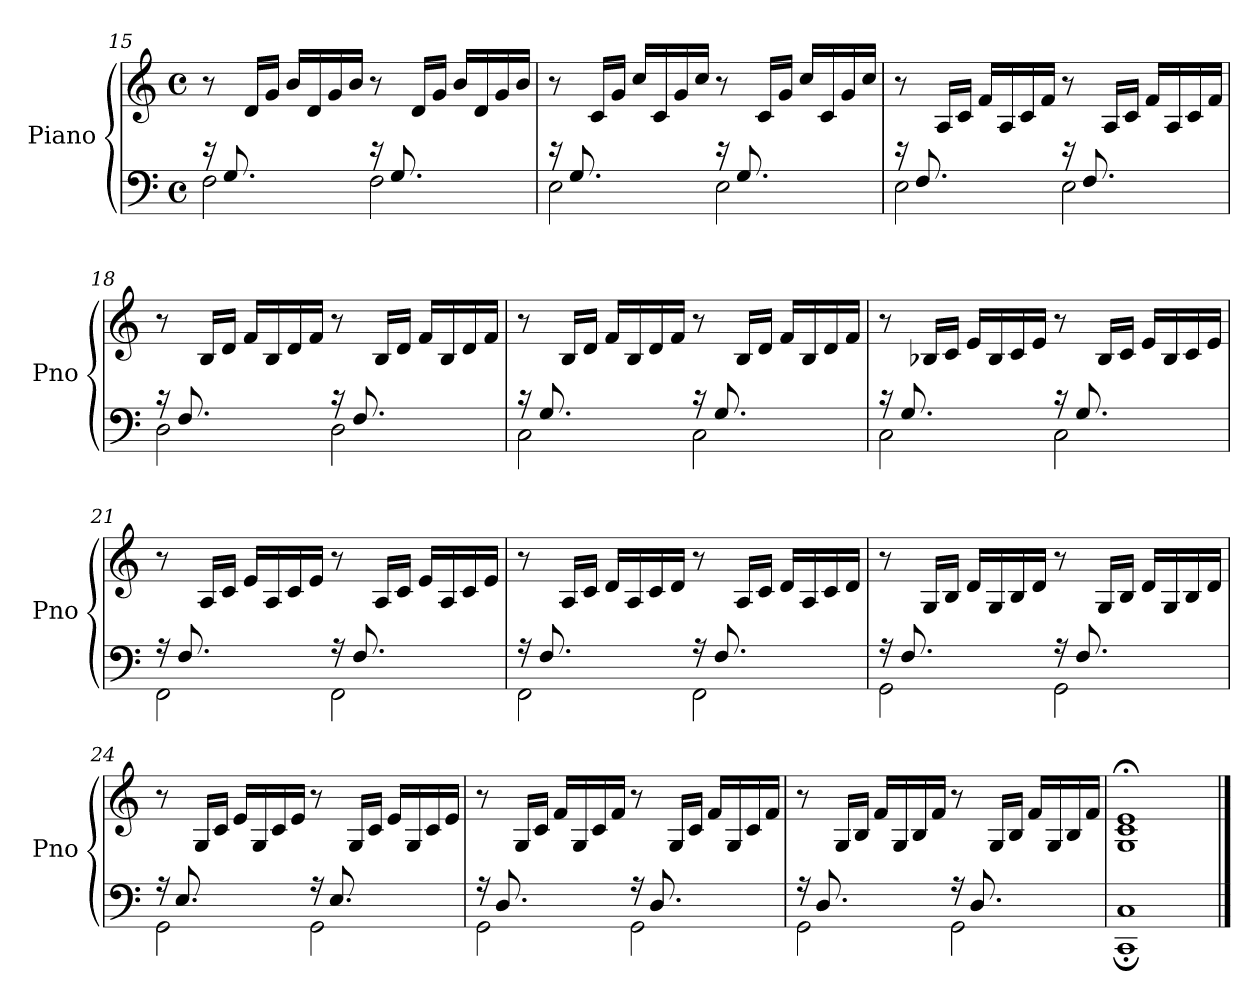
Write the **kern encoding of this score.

**kern	**kern
*part1	*part1
*staff2	*staff1
*I"Piano	*
*I'Pno	*
!!LO:LB:g=z
*clefF4	*clefG2
*k[]	*k[]
*C:	*C:
*M4/4	*M4/4
*met(c)	*met(c)
=15	=15
*^	*
16r	2F\	8r
8.G/	.	.
.	.	16dLL
.	.	16gJJ
4ryy	.	16bLL
.	.	16d
.	.	16g
.	.	16bJJ
16r	2F\	8r
8.G/	.	.
.	.	16dLL
.	.	16gJJ
4ryy	.	16bLL
.	.	16d
.	.	16g
.	.	16bJJ
=16	=16	=16
16r	2E\	8r
8.G/	.	.
.	.	16cLL
.	.	16gJJ
4ryy	.	16ccLL
.	.	16c
.	.	16g
.	.	16ccJJ
16r	2E\	8r
8.G/	.	.
.	.	16cLL
.	.	16gJJ
4ryy	.	16ccLL
.	.	16c
.	.	16g
.	.	16ccJJ
!!LO:LB:g=z
=17	=17	=17
16r	2E\	8r
8.F/	.	.
.	.	16ALL
.	.	16cJJ
4ryy	.	16fLL
.	.	16A
.	.	16c
.	.	16fJJ
16r	2E\	8r
8.F/	.	.
.	.	16ALL
.	.	16cJJ
4ryy	.	16fLL
.	.	16A
.	.	16c
.	.	16fJJ
=18	=18	=18
16r	2D\	8r
8.F/	.	.
.	.	16BLL
.	.	16dJJ
4ryy	.	16fLL
.	.	16B
.	.	16d
.	.	16fJJ
16r	2D\	8r
8.F/	.	.
.	.	16BLL
.	.	16dJJ
4ryy	.	16fLL
.	.	16B
.	.	16d
.	.	16fJJ
!!LO:LB:g=z
=19	=19	=19
16r	2C\	8r
8.G/	.	.
.	.	16BLL
.	.	16dJJ
4ryy	.	16fLL
.	.	16B
.	.	16d
.	.	16fJJ
16r	2C\	8r
8.G/	.	.
.	.	16BLL
.	.	16dJJ
4ryy	.	16fLL
.	.	16B
.	.	16d
.	.	16fJJ
=20	=20	=20
16r	2C\	8r
8.G/	.	.
.	.	16B-XLL
.	.	16cJJ
4ryy	.	16eLL
.	.	16B-
.	.	16c
.	.	16eJJ
16r	2C\	8r
8.G/	.	.
.	.	16B-LL
.	.	16cJJ
4ryy	.	16eLL
.	.	16B-
.	.	16c
.	.	16eJJ
!!LO:LB:g=z
=21	=21	=21
16r	2FF\	8r
8.F/	.	.
.	.	16ALL
.	.	16cJJ
4ryy	.	16eLL
.	.	16A
.	.	16c
.	.	16eJJ
16r	2FF\	8r
8.F/	.	.
.	.	16ALL
.	.	16cJJ
4ryy	.	16eLL
.	.	16A
.	.	16c
.	.	16eJJ
=22	=22	=22
16r	2FF\	8r
8.F/	.	.
.	.	16ALL
.	.	16cJJ
4ryy	.	16dLL
.	.	16A
.	.	16c
.	.	16dJJ
16r	2FF\	8r
8.F/	.	.
.	.	16ALL
.	.	16cJJ
4ryy	.	16dLL
.	.	16A
.	.	16c
.	.	16dJJ
!!LO:LB:g=z
=23	=23	=23
16r	2GG\	8r
8.F/	.	.
.	.	16GLL
.	.	16BJJ
4ryy	.	16dLL
.	.	16G
.	.	16B
.	.	16dJJ
16r	2GG\	8r
8.F/	.	.
.	.	16GLL
.	.	16BJJ
4ryy	.	16dLL
.	.	16G
.	.	16B
.	.	16dJJ
=24	=24	=24
16r	2GG\	8r
8.E/	.	.
.	.	16GLL
.	.	16cJJ
4ryy	.	16eLL
.	.	16G
.	.	16c
.	.	16eJJ
16r	2GG\	8r
8.E/	.	.
.	.	16GLL
.	.	16cJJ
4ryy	.	16eLL
.	.	16G
.	.	16c
.	.	16eJJ
!!LO:LB:g=z
=25	=25	=25
16r	2GG\	8r
8.D/	.	.
.	.	16GLL
.	.	16cJJ
4ryy	.	16fLL
.	.	16G
.	.	16c
.	.	16fJJ
16r	2GG\	8r
8.D/	.	.
.	.	16GLL
.	.	16cJJ
4ryy	.	16fLL
.	.	16G
.	.	16c
.	.	16fJJ
=26	=26	=26
16r	2GG\	8r
8.D/	.	.
.	.	16GLL
.	.	16BJJ
4ryy	.	16fLL
.	.	16G
.	.	16B
.	.	16fJJ
16r	2GG\	8r
8.D/	.	.
.	.	16GLL
.	.	16BJJ
4ryy	.	16fLL
.	.	16G
.	.	16B
.	.	16fJJ
=27	=27	=27
1C/	1CC;\	1G;< 1c;< 1e;<
*v	*v	*
==	==
*-	*-
